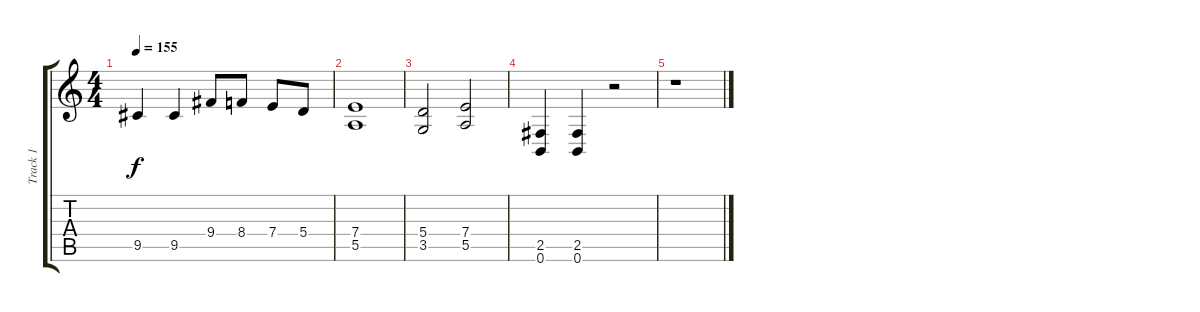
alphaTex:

\track ("Track 1" "Track 1") {instrument distortionguitar}
\staff {score tabs}
\tuning (B3 Gb3 D3 A2 E2 B1) {hide}
\ts (4 4)
\tempo 155
\clef g2
\ks c
9.5.4{dy f} 9.5.4 9.4.8 8.4.8 7.4.8 5.4.8 |
(7.4 5.5).1 |
(5.4 3.5).2 (7.4 5.5).2 |
(2.5 0.6).4 (2.5 0.6).4 r.2 |
r.1
